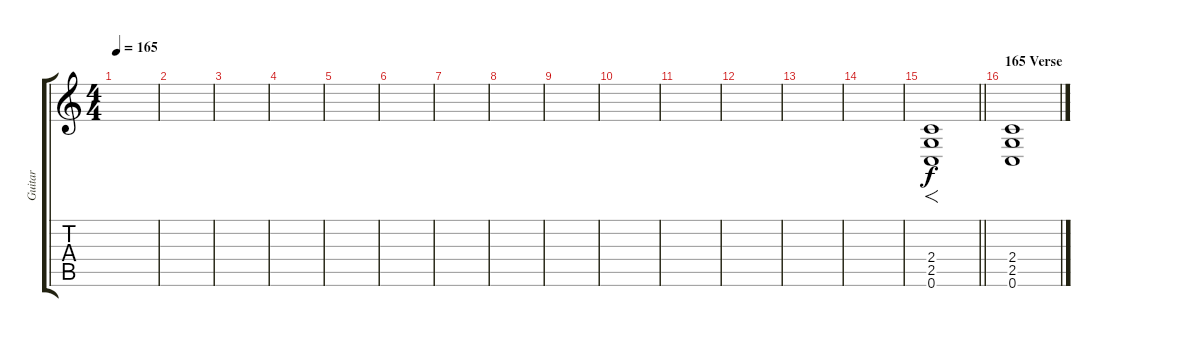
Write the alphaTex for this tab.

\track ("Guitar" "Guitar") {instrument distortionguitar}
\staff {score tabs}
\tuning (C4 G3 Eb3 Bb2 F2 C2) {hide}
\ts (4 4)
\tempo 165
\clef g2
\ks c
|
|
|
|
|
|
|
|
|
|
|
|
|
|
\barLineRight lightlight
(2.4 2.5 0.6).1{f} |
\section ("" "165 Verse")
(2.4 2.5 0.6).1
